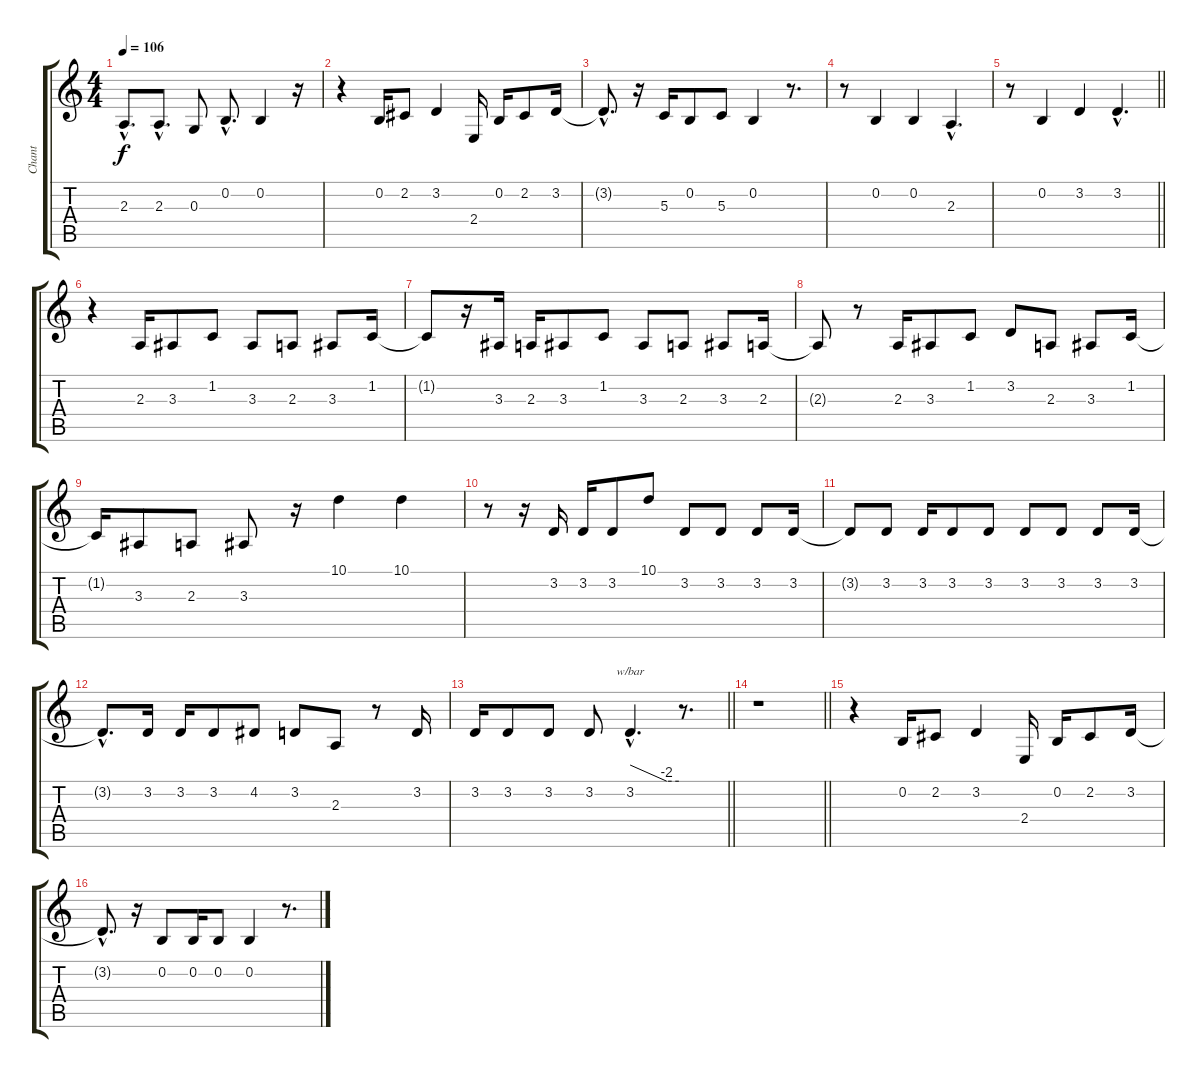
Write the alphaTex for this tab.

\track ("Chant" "Chant") {instrument lead6voice}
\staff {score tabs}
\tuning (E4 B3 G3 D3 A2 E2) {hide}
\ts (4 4)
\tempo 106
\clef g2
\ks c
2.3{hac}.8{d dy f} 2.3{hac}.8{d} 0.3.8 0.2{hac}.8{d} 0.2.4 r.16 |
r.4 0.2.16 2.2.8 3.2.4 2.4.16 0.2.16 2.2.8 3.2.16 |
3.2{hac t}.8{d} r.16 5.3.16 0.2.8 5.3.8 0.2.4 r.8{d} |
r.8 0.2.4 0.2.4 2.3{hac}.4{d} |
\barLineRight lightlight
r.8 0.2.4 3.2.4 3.2{hac}.4{d} |
r.4 2.3.16 3.3.8 1.2.8 3.3.8 2.3.8 3.3.8 1.2.16 |
1.2{t}.8 r.16 3.3.16 2.3.16 3.3.8 1.2.8 3.3.8 2.3.8 3.3.8 2.3.16 |
2.3{t}.8 r.8 2.3.16 3.3.8 1.2.8 3.2.8 2.3.8 3.3.8 1.2.16 |
1.2{t}.16 3.3.8 2.3.8 3.3.8 r.16 10.1.4 10.1.4 |
r.8 r.16 3.2.16 3.2.16 3.2.8 10.1.8 3.2.8 3.2.8 3.2.8 3.2.16 |
3.2{t}.8 3.2.8 3.2.16 3.2.8 3.2.8 3.2.8 3.2.8 3.2.8 3.2.16 |
3.2{hac t}.8{d} 3.2.16 3.2.16 3.2.8 4.2.8 3.2.8 2.3.8 r.8 3.2.16 |
\barLineRight lightlight
3.2.16 3.2.8 3.2.8 3.2.8 3.2{hac}.4{d tbe (custom default 0 0 45 -8 60 -8)} r.8{d} |
\barLineRight lightlight
r.1 |
r.4 0.2.16 2.2.8 3.2.4 2.4.16 0.2.16 2.2.8 3.2.16 |
3.2{hac t}.8{d} r.16 0.2.8 0.2.16 0.2.8 0.2.4 r.8{d}
